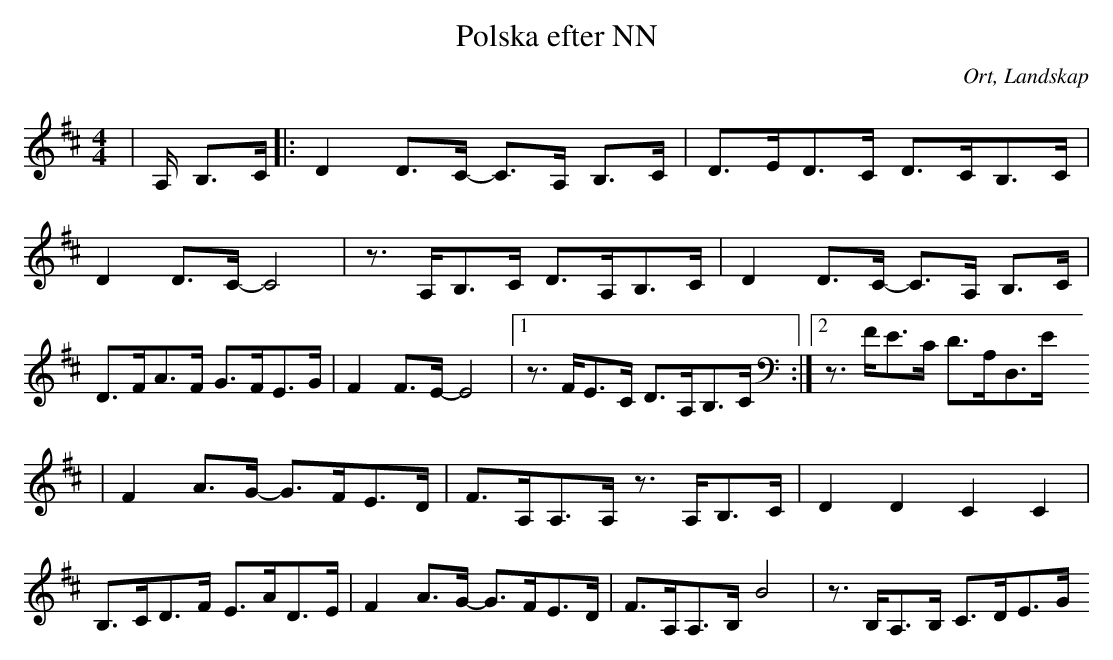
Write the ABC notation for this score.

X:1
T:Polska efter NN
O:Ort, Landskap
M:4/4
L:1/8
K:D
| A,/ B,>C |: D2 D>C - C>A, B,>C | D>ED>C D>CB,>C | D2 D>C - C4 | z>A,B,>C D>A,B,>C | D2 D>C - C>A, B,>C | D>FA>F G>FE>G | F2 F>E - E4 |1 z>FE>C D>A,B,>C :|2 z>FE>C D>A,D,>E
| F2 A>G - G>FE>D | F>A,A,>A, z>A,B,>C | D2 D2 C2 C2 | B,>CD>F E>AD>E | F2 A>G - G>FE>D | F>A,A,>B, - B4 | z>B,A,>B, C>DE>G
